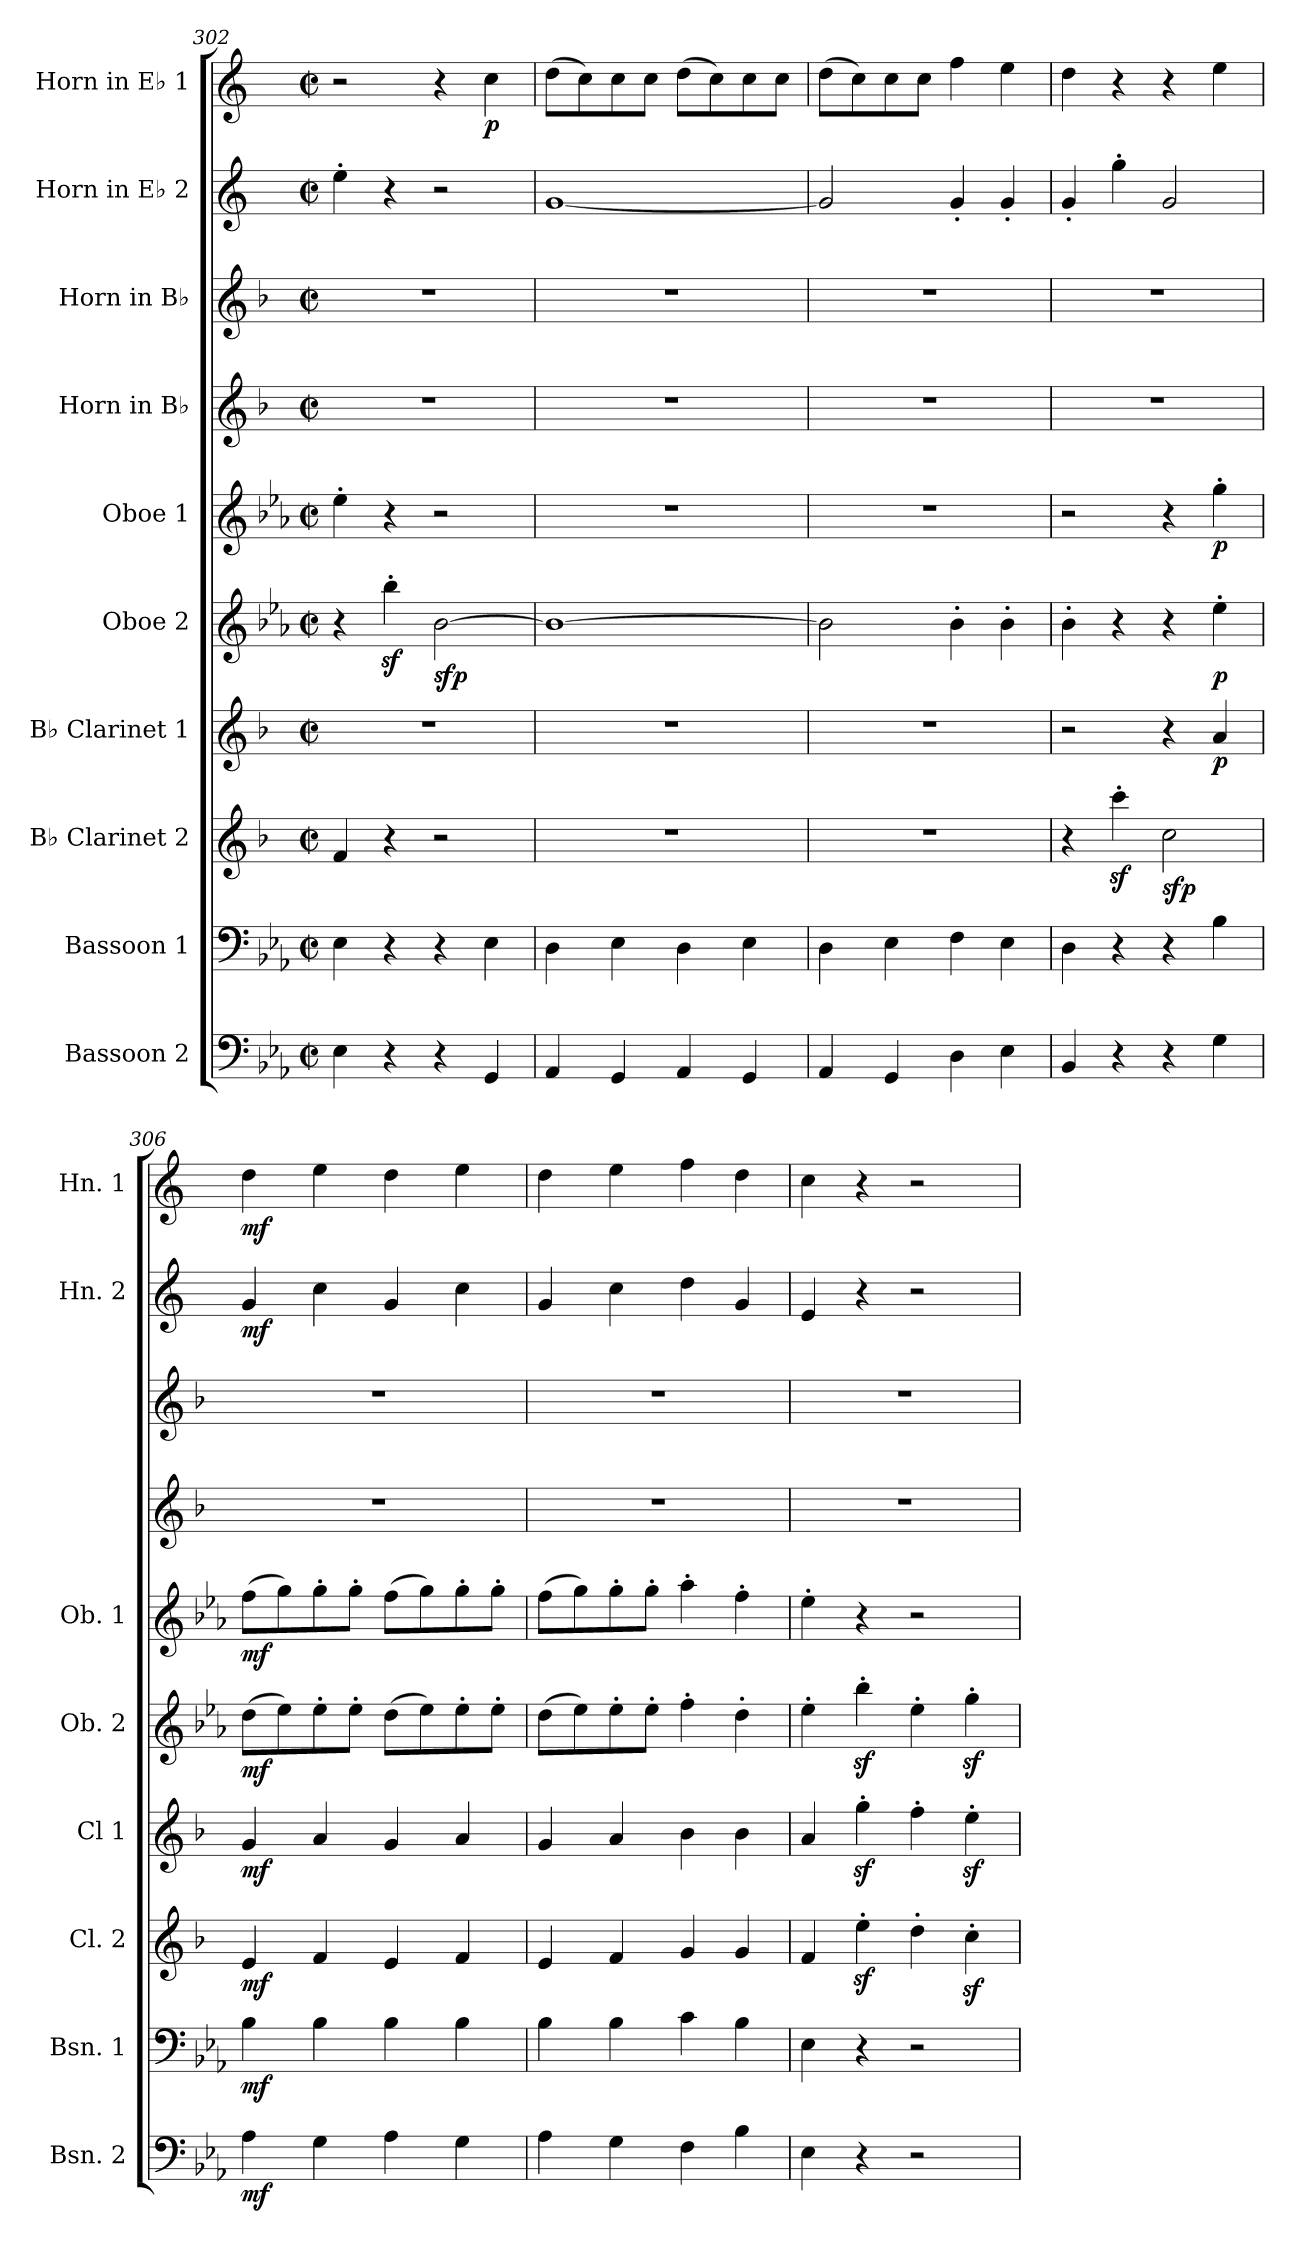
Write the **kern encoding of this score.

**kern	**dynam	**kern	**dynam	**kern	**dynam	**kern	**dynam	**kern	**dynam	**kern	**dynam	**kern	**kern	**kern	**dynam	**kern	**dynam
*part10	*part10	*part9	*part9	*part8	*part8	*part7	*part7	*part6	*part6	*part5	*part5	*part4	*part3	*part2	*part2	*part1	*part1
*staff10	*staff10	*staff9	*staff9	*staff8	*staff8	*staff7	*staff7	*staff6	*staff6	*staff5	*staff5	*staff4	*staff3	*staff2	*staff2	*staff1	*staff1
*I"Bassoon 2	*	*I"Bassoon 1	*	*I"B♭ Clarinet 2	*	*I"B♭ Clarinet 1	*	*I"Oboe 2	*	*I"Oboe 1	*	*I"Horn in B♭	*I"Horn in B♭	*I"Horn in E♭ 2	*	*I"Horn in E♭ 1	*
*I'Bsn. 2	*	*I'Bsn. 1	*	*I'Cl. 2	*	*I'Cl 1	*	*I'Ob. 2	*	*I'Ob. 1	*	*	*	*I'Hn. 2	*	*I'Hn. 1	*
*clefF4	*	*clefF4	*	*clefG2	*	*clefG2	*	*clefG2	*	*clefG2	*	*clefG2	*clefG2	*clefG2	*	*clefG2	*
*	*	*	*	*ITrd1c2	*	*ITrd1c2	*	*	*	*	*	*ITrd1c2	*ITrd1c2	*ITrd5c9	*	*ITrd5c9	*
*k[b-e-a-]	*	*k[b-e-a-]	*	*k[b-e-a-]	*	*k[b-e-a-]	*	*k[b-e-a-]	*	*k[b-e-a-]	*	*k[b-e-a-]	*k[b-e-a-]	*k[b-e-a-]	*	*k[b-e-a-]	*
*M2/2	*	*M2/2	*	*M2/2	*	*M2/2	*	*M2/2	*	*M2/2	*	*M2/2	*M2/2	*M2/2	*	*M2/2	*
*met(c|)	*	*met(c|)	*	*met(c|)	*	*met(c|)	*	*met(c|)	*	*met(c|)	*	*met(c|)	*met(c|)	*met(c|)	*	*met(c|)	*
=302	=302	=302	=302	=302	=302	=302	=302	=302	=302	=302	=302	=302	=302	=302	=302	=302	=302
4E-\	.	4E-\	.	4e-/	.	1r	.	4r	.	4ee-'\	.	1r	1r	4g'\	.	2r	.
4r	.	4r	.	4r	.	.	.	4bb-z<'\	.	4r	.	.	.	4r	.	.	.
!	!	!	!	!	!	!	!	!	!LO:DY:b	!	!	!	!	!	!	!	!
4r	.	4r	.	2r	.	.	.	[2b-\	sfp	2r	.	.	.	2r	.	4r	.
!	!	!	!	!	!	!	!	!	!	!	!	!	!	!	!	!	!LO:DY:b
4GG/	.	4E-\	.	.	.	.	.	.	.	.	.	.	.	.	.	4e-\	p
=303	=303	=303	=303	=303	=303	=303	=303	=303	=303	=303	=303	=303	=303	=303	=303	=303	=303
4AA-/	.	4D\	.	1r	.	1r	.	1b-_	.	1r	.	1r	1r	[1B-	.	(>8f\L	.
.	.	.	.	.	.	.	.	.	.	.	.	.	.	.	.	8e-\)	.
4GG/	.	4E-\	.	.	.	.	.	.	.	.	.	.	.	.	.	8e-\	.
.	.	.	.	.	.	.	.	.	.	.	.	.	.	.	.	8e-\J	.
4AA-/	.	4D\	.	.	.	.	.	.	.	.	.	.	.	.	.	(>8f\L	.
.	.	.	.	.	.	.	.	.	.	.	.	.	.	.	.	8e-\)	.
4GG/	.	4E-\	.	.	.	.	.	.	.	.	.	.	.	.	.	8e-\	.
.	.	.	.	.	.	.	.	.	.	.	.	.	.	.	.	8e-\J	.
=304	=304	=304	=304	=304	=304	=304	=304	=304	=304	=304	=304	=304	=304	=304	=304	=304	=304
4AA-/	.	4D\	.	1r	.	1r	.	2b-\]	.	1r	.	1r	1r	2B-/]	.	(>8f\L	.
.	.	.	.	.	.	.	.	.	.	.	.	.	.	.	.	8e-\)	.
4GG/	.	4E-\	.	.	.	.	.	.	.	.	.	.	.	.	.	8e-\	.
.	.	.	.	.	.	.	.	.	.	.	.	.	.	.	.	8e-\J	.
4D\	.	4F\	.	.	.	.	.	4b-'\	.	.	.	.	.	4B-'/	.	4a-\	.
4E-\	.	4E-\	.	.	.	.	.	4b-'\	.	.	.	.	.	4B-'/	.	4g\	.
=305	=305	=305	=305	=305	=305	=305	=305	=305	=305	=305	=305	=305	=305	=305	=305	=305	=305
4BB-/	.	4D\	.	4r	.	2r	.	4b-'\	.	2r	.	1r	1r	4B-'/	.	4f\	.
4r	.	4r	.	4bb-z<'\	.	.	.	4r	.	.	.	.	.	4b-'\	.	4r	.
!	!	!	!	!	!LO:DY:b	!	!	!	!	!	!	!	!	!	!	!	!
4r	.	4r	.	2b-\	sfp	4r	.	4r	.	4r	.	.	.	2B-/	.	4r	.
!	!	!	!	!	!	!	!LO:DY:b	!	!LO:DY:b	!	!LO:DY:b	!	!	!	!	!	!
4G\	.	4B-\	.	.	.	4g/	p	4ee-'\	p	4gg'\	p	.	.	.	.	4g\	.
!!LO:PB:g=z
=306	=306	=306	=306	=306	=306	=306	=306	=306	=306	=306	=306	=306	=306	=306	=306	=306	=306
!	!LO:DY:b	!	!LO:DY:b	!	!LO:DY:b	!	!LO:DY:b	!	!LO:DY:b	!	!LO:DY:b	!	!	!	!LO:DY:b	!	!LO:DY:b
4A-\	mf	4B-\	mf	4d/	mf	4f/	mf	(>8dd\L	mf	(>8ff\L	mf	1r	1r	4B-/	mf	4f\	mf
.	.	.	.	.	.	.	.	8ee-\)	.	8gg\)	.	.	.	.	.	.	.
4G\	.	4B-\	.	4e-/	.	4g/	.	8ee-'\	.	8gg'\	.	.	.	4e-\	.	4g\	.
.	.	.	.	.	.	.	.	8ee-'\J	.	8gg'\J	.	.	.	.	.	.	.
4A-\	.	4B-\	.	4d/	.	4f/	.	(>8dd\L	.	(>8ff\L	.	.	.	4B-/	.	4f\	.
.	.	.	.	.	.	.	.	8ee-\)	.	8gg\)	.	.	.	.	.	.	.
4G\	.	4B-\	.	4e-/	.	4g/	.	8ee-'\	.	8gg'\	.	.	.	4e-\	.	4g\	.
.	.	.	.	.	.	.	.	8ee-'\J	.	8gg'\J	.	.	.	.	.	.	.
=307	=307	=307	=307	=307	=307	=307	=307	=307	=307	=307	=307	=307	=307	=307	=307	=307	=307
4A-\	.	4B-\	.	4d/	.	4f/	.	(>8dd\L	.	(>8ff\L	.	1r	1r	4B-/	.	4f\	.
.	.	.	.	.	.	.	.	8ee-\)	.	8gg\)	.	.	.	.	.	.	.
4G\	.	4B-\	.	4e-/	.	4g/	.	8ee-'\	.	8gg'\	.	.	.	4e-\	.	4g\	.
.	.	.	.	.	.	.	.	8ee-'\J	.	8gg'\J	.	.	.	.	.	.	.
4F\	.	4c\	.	4f/	.	4a-\	.	4ff'\	.	4aa-'\	.	.	.	4f\	.	4a-\	.
4B-\	.	4B-\	.	4f/	.	4a-\	.	4dd'\	.	4ff'\	.	.	.	4B-/	.	4f\	.
=308	=308	=308	=308	=308	=308	=308	=308	=308	=308	=308	=308	=308	=308	=308	=308	=308	=308
4E-\	.	4E-\	.	4e-/	.	4g/	.	4ee-'\	.	4ee-'\	.	1r	1r	4G/	.	4e-\	.
4r	.	4r	.	4ddz<'\	.	4ffz<'\	.	4bb-z<'\	.	4r	.	.	.	4r	.	4r	.
2r	.	2r	.	4cc'\	.	4ee-'\	.	4ee-'\	.	2r	.	.	.	2r	.	2r	.
.	.	.	.	4b-z<'\	.	4ddz<'\	.	4ggz<'\	.	.	.	.	.	.	.	.	.
=	=	=	=	=	=	=	=	=	=	=	=	=	=	=	=	=	=
*-	*-	*-	*-	*-	*-	*-	*-	*-	*-	*-	*-	*-	*-	*-	*-	*-	*-
